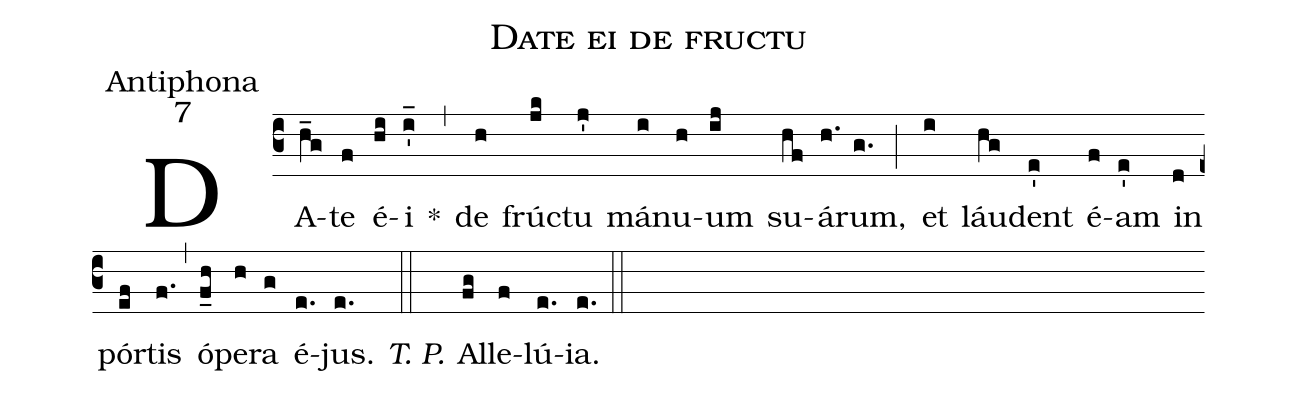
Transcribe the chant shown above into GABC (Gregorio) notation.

name:Date ei de fructu;
office-part:Antiphona;
mode:7;
%%
(c3) DA(h_g)te(f) é(hi)i(i'_) *(,) de(h) frú(jk)ctu(j') má(i)nu(h)um(ij) su(hf)á(h.)rum,(g.) (;) et(i) láu(hg)dent(e') é(f)am(e') in(d) pór(ef)tis(f.) (,) ó(f_h)pe(h)ra(g) é(e.)jus.(e.) <i>T. P.</i>(::) Al(fg)le(f)lú(e.)ia.(e.) (::)
